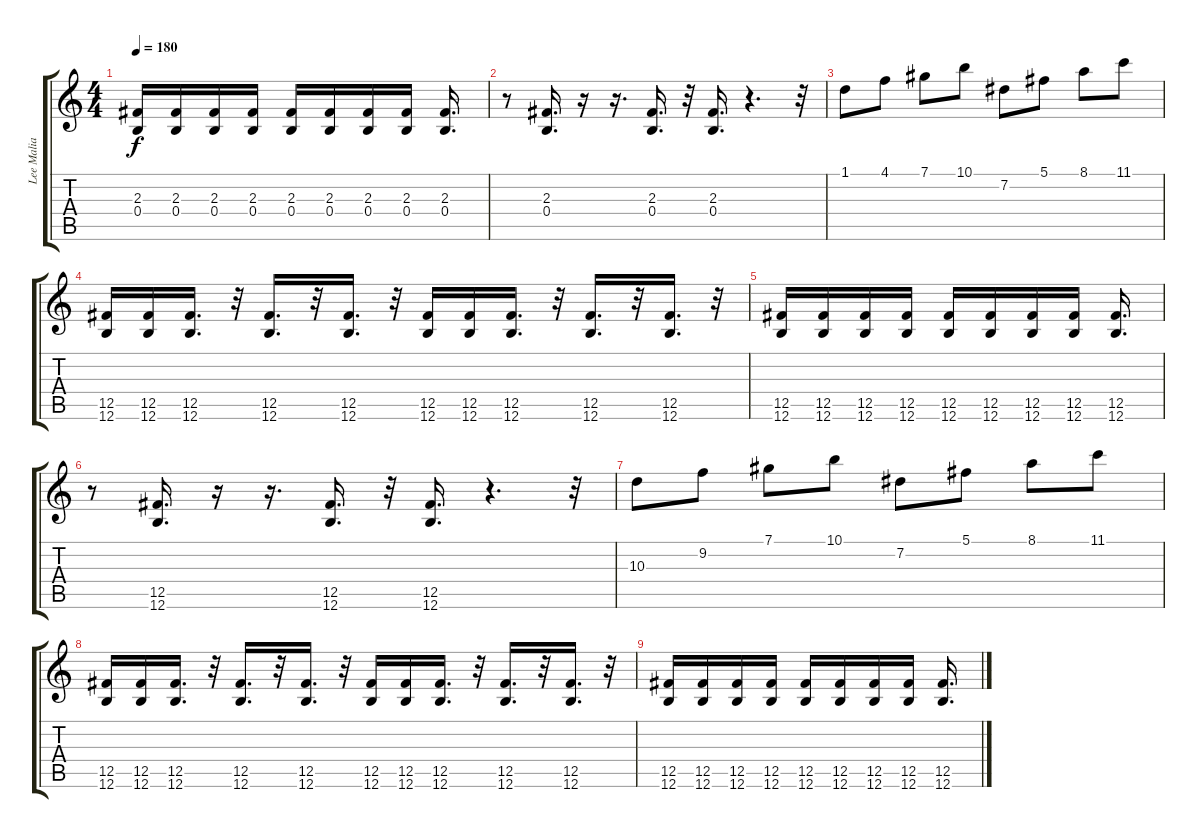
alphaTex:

\track ("Lee Malia" "Lee Malia") {instrument distortionguitar}
\staff {score tabs}
\tuning (Db4 Ab3 E3 B2 Gb2 B1) {hide}
\ts (4 4)
\tempo 180
\clef g2
\ks c
(2.3 0.4).16{dy f} (2.3 0.4).16 (2.3 0.4).16 (2.3 0.4).16 (2.3 0.4).16 (2.3 0.4).16 (2.3 0.4).16 (2.3 0.4).16 (2.3 0.4).16{d} |
r.8 (2.3 0.4).16{d} r.16 r.16{d} (2.3 0.4).16{d} r.32 (2.3 0.4).16{d} r.4{d} r.32 |
1.1.8 4.1.8 7.1.8 10.1.8 7.2.8 5.1.8 8.1.8 11.1.8 |
(12.5 12.6).16 (12.5 12.6).16 (12.5 12.6).16{d} r.32 (12.5 12.6).16{d} r.32 (12.5 12.6).16{d} r.32 (12.5 12.6).16 (12.5 12.6).16 (12.5 12.6).16{d} r.32 (12.5 12.6).16{d} r.32 (12.5 12.6).16{d} r.32 |
(12.5 12.6).16 (12.5 12.6).16 (12.5 12.6).16 (12.5 12.6).16 (12.5 12.6).16 (12.5 12.6).16 (12.5 12.6).16 (12.5 12.6).16 (12.5 12.6).16{d} |
r.8 (12.5 12.6).16{d} r.16 r.16{d} (12.5 12.6).16{d} r.32 (12.5 12.6).16{d} r.4{d} r.32 |
10.3.8 9.2.8 7.1.8 10.1.8 7.2.8 5.1.8 8.1.8 11.1.8 |
(12.5 12.6).16 (12.5 12.6).16 (12.5 12.6).16{d} r.32 (12.5 12.6).16{d} r.32 (12.5 12.6).16{d} r.32 (12.5 12.6).16 (12.5 12.6).16 (12.5 12.6).16{d} r.32 (12.5 12.6).16{d} r.32 (12.5 12.6).16{d} r.32 |
(12.5 12.6).16 (12.5 12.6).16 (12.5 12.6).16 (12.5 12.6).16 (12.5 12.6).16 (12.5 12.6).16 (12.5 12.6).16 (12.5 12.6).16 (12.5 12.6).16{d}
